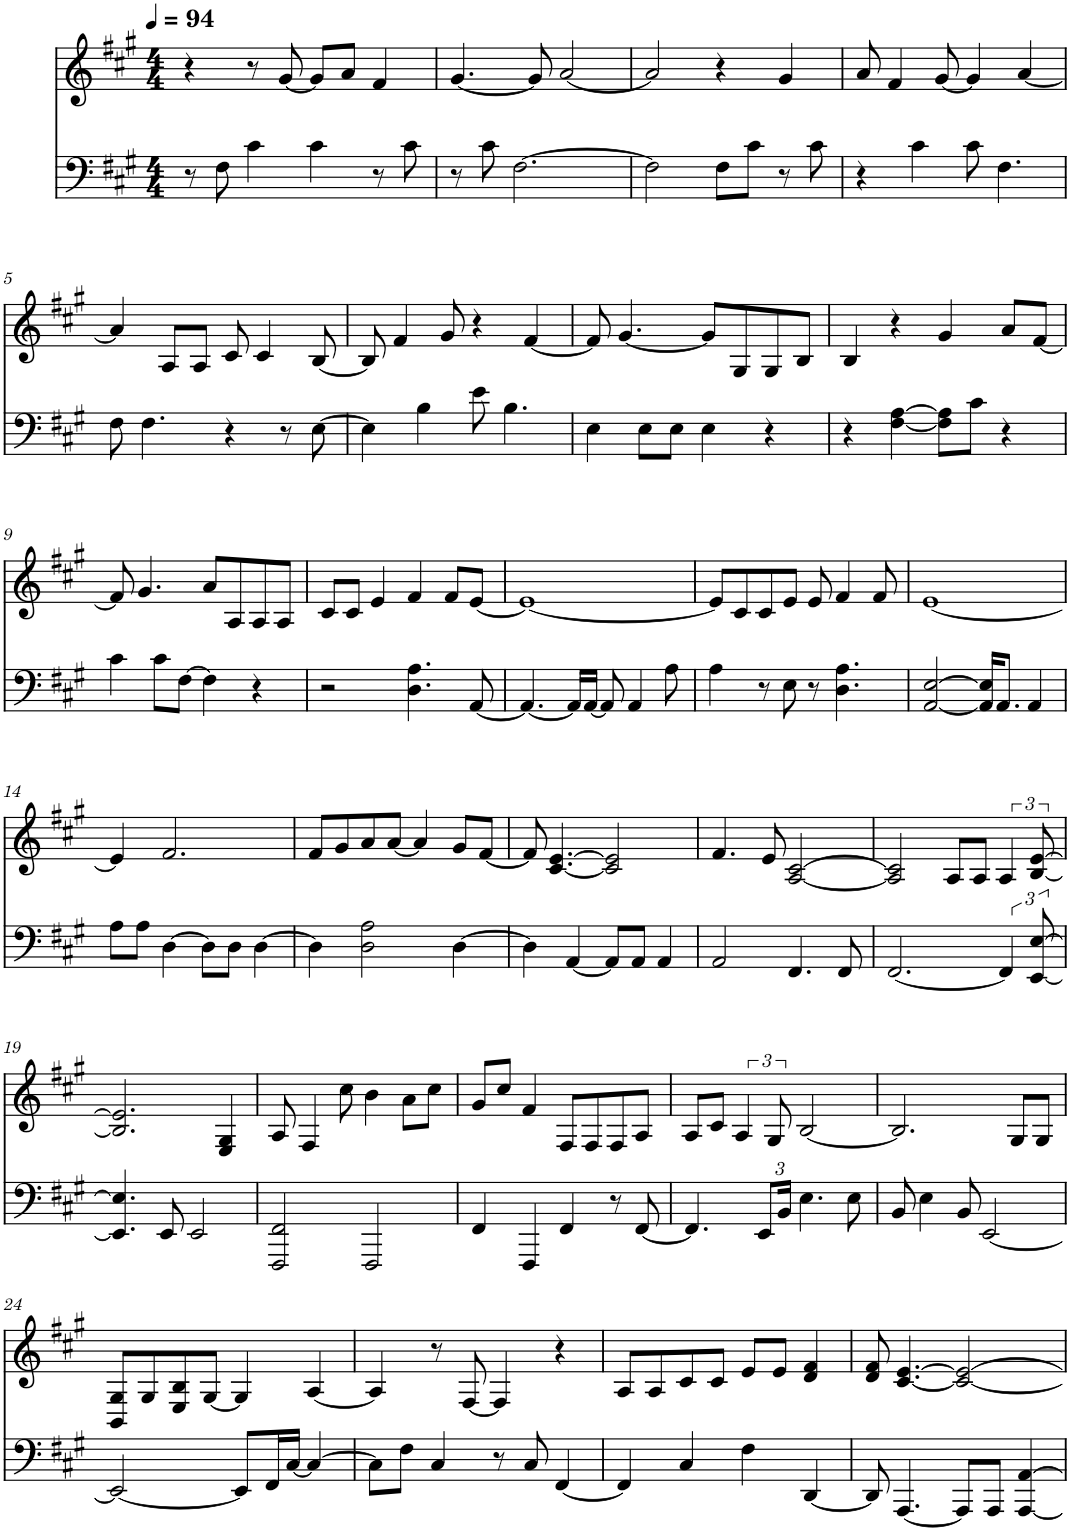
**kern	**kern
*part2	*part1
*staff2	*staff1
*I"Piano	*I"Piano
*I'Pno	*I'Pno
*clefF4	*clefG2
*k[f#c#g#]	*k[f#c#g#]
*M4/4	*M4/4
*MM94	*MM94
=1	=1
8r	4r
8F#\	.
4c#\	8r
.	[8g#/
4c#\	8g#/L]
.	8a/J
8r	4f#/
8c#\	.
=2	=2
8r	[4.g#/
8c#\	.
[2.F#\	.
.	8g#/]
.	[2a/
=3	=3
2F#\]	2a/]
8F#\L	4r
8c#\J	.
8r	4g#/
8c#\	.
=4	=4
4r	8a/
.	4f#/
4c#\	.
.	[8g#/
8c#\	4g#/]
4.F#\	.
.	[4a/
!!LO:LB:g=z
=5	=5
8F#\	4a/]
4.F#\	.
.	8A/L
.	8A/J
4r	8c#/
.	4c#/
8r	.
[8E\	[8B/
=6	=6
4E\]	8B/]
.	4f#/
4B\	.
.	8g#/
8e\	4r
4.B\	.
.	[4f#/
=7	=7
4E\	8f#/]
.	[4.g#/
8E\L	.
8E\J	.
4E\	8g#/L]
.	8G#/
4r	8G#/
.	8B/J
=8	=8
4r	4B/
[4F#\ [4A\	4r
8F#\] 8A\]L	4g#/
8c#\J	.
4r	8a/L
.	[8f#/J
!!LO:LB:g=z
=9	=9
4c#\	8f#/]
.	4.g#/
8c#\L	.
[8F#\J	.
4F#\]	8a/L
.	8A/
4r	8A/
.	8A/J
=10	=10
2r	8c#/L
.	8c#/J
.	4e/
4.D\ 4.A\	4f#/
.	8f#/L
[8AA/	[8e/J
=11	=11
4.AA/_	1e_
16AA/LL]	.
[16AA/JJ	.
8AA/]	.
4AA/	.
8A\	.
=12	=12
4A\	8e/L]
.	8c#/
8r	8c#/
8E\	8e/J
8r	8e/
4.D\ 4.A\	4f#/
.	8f#/
=13	=13
[2AA/ [2E/	[1e
16AA/] 16E/]KL	.
8.AA/J	.
4AA/	.
!!LO:LB:g=z
=14	=14
8A\L	4e/]
8A\J	.
[4D\	2.f#/
8D\L]	.
8D\J	.
[4D\	.
=15	=15
4D\]	8f#/L
.	8g#/
2D\ 2A\	8a/
.	[8a/J
.	4a/]
[4D\	8g#/L
.	[8f#/J
=16	=16
4D\]	8f#/]
.	[4.c#/ [4.e/
[4AA/	.
8AA/L]	2c#/] 2e/]
8AA/J	.
4AA/	.
=17	=17
2AA/	4.f#/
.	8e/
4.FF#/	[2A/ [2c#/
8FF#/	.
=18	=18
[2.FF#/	2A/] 2c#/]
.	8A/L
.	8A/J
6FF#/]	6A/
[12EE/ [12E/	[12B/ [12e/
!!LO:LB:g=z
=19	=19
4.EE/] 4.E/]	2.B/] 2.e/]
8EE/	.
2EE/	.
.	4E/ 4G#/
=20	=20
2FFF#/ 2FF#/	8A/
.	4F#/
.	8cc#\
2FFF#/	4b\
.	8a\L
.	8cc#\J
=21	=21
4FF#/	8g#/L
.	8cc#/J
4FFF#/	4f#/
4FF#/	8F#/L
.	8F#/
8r	8F#/
[8FF#/	8A/J
=22	=22
4.FF#/]	8A/L
.	8c#/J
.	6A/
*Xbrackettup	*
12EE/L	.
.	12G#/
24BB/Jk	.
4.E\	[2B/
8E\	.
=23	=23
8BB/	2.B/]
4E\	.
8BB/	.
[2EE/	.
.	8G#/L
.	8G#/J
!!LO:LB:g=z
=24	=24
2EE/_	8BB/ 8G#/L
.	8G#/
.	8E/ 8B/
.	[8G#/J
8EE/L]	4G#/]
16FF#/L	.
[16C#/JJ	.
4C#/_	[4A/
=25	=25
8C#\L]	4A/]
8F#\J	.
4C#/	8r
.	[8F#/
8r	4F#/]
8C#/	.
[4FF#/	4r
=26	=26
4FF#/]	8A/L
.	8A/
4C#/	8c#/
.	8c#/J
4F#\	8e/L
.	8e/J
[4DD/	4d/ 4f#/
=27	=27
8DD/]	8d/ 8f#/
[4.AAA/	[4.c#/ [4.e/
8AAA/L]	2c#/_ 2e/_
8AAA/J	.
[4AAA/ [4AA/	.
=	=
*-	*-
